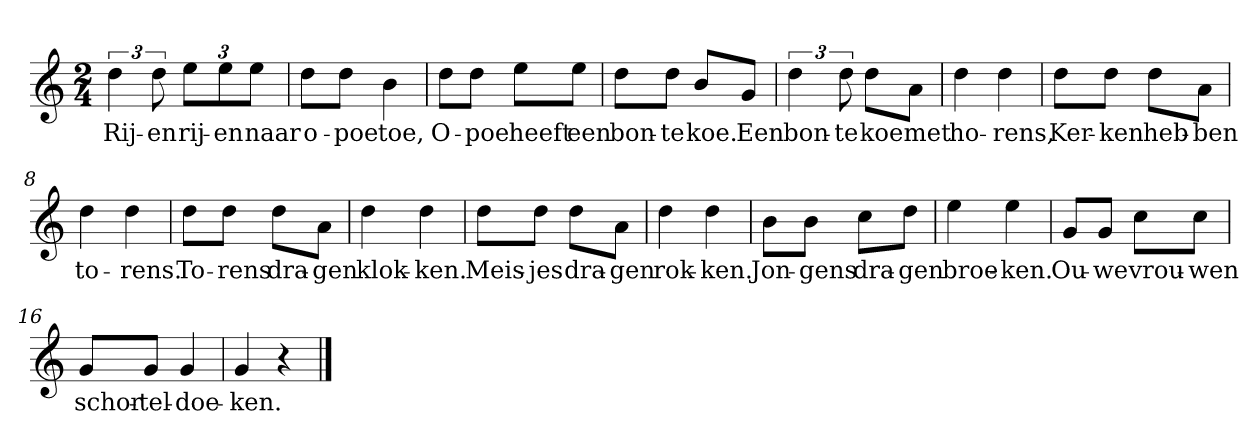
**kern	**text
*part1	*part1
*staff1	*staff1
*clefG2	*
*k[]	*
*C:	*
*M2/4	*
*MM120	*
=1	=1
6dd	Rij-
12dd	-en
12ee\L	rij-
12ee\	-en
12ee\J	naar
=2	=2
8dd\L	o-
8dd\J	-poe
4b	toe,
=3	=3
8dd\L	O-
8dd\J	-poe
8ee\L	heeft
8ee\J	een
=4	=4
8dd\L	bon-
8dd\J	-te
8b/L	koe.
8g/J	Een
=5	=5
6dd	bon-
12dd	-te
8dd\L	koe
8a\J	met
=6	=6
4dd	ho-
4dd	-rens,
=7	=7
8dd\L	Ker-
8dd\J	-ken
8dd\L	heb-
8a\J	-ben
=8	=8
4dd	to-
4dd	-rens.
=9	=9
8dd\L	To-
8dd\J	-rens
8dd\L	dra-
8a\J	-gen
=10	=10
4dd	klok-
4dd	-ken.
=11	=11
8dd\L	Meis-
8dd\J	-jes
8dd\L	dra-
8a\J	-gen
=12	=12
4dd	rok-
4dd	-ken.
=13	=13
8b\L	Jon-
8b\J	-gens
8cc\L	dra-
8dd\J	-gen
=14	=14
4ee	broe-
4ee	-ken.
=15	=15
8g/L	Ou-
8g/J	-we
8cc\L	vrou-
8cc\J	-wen
=16	=16
8g/L	schor-
8g/J	-tel-
4g	-doe-
=17	=17
4g	-ken.
4r	.
==	==
*-	*-
